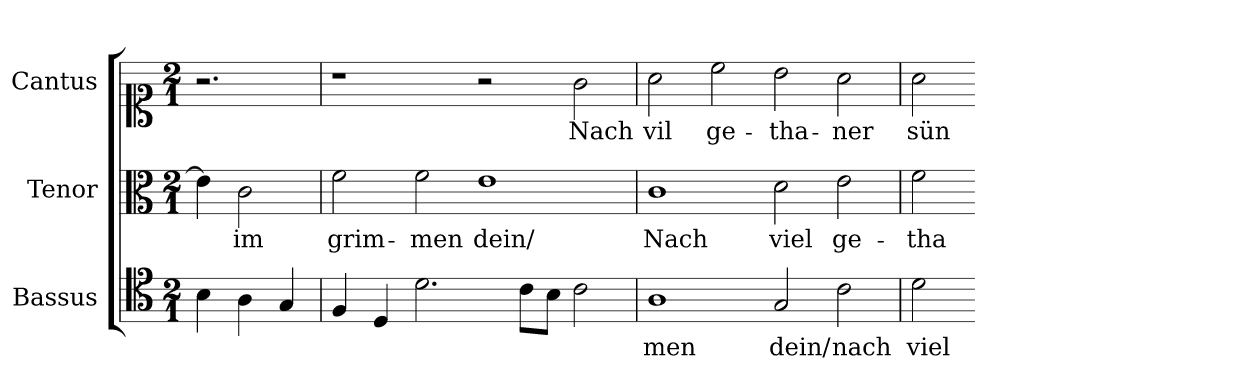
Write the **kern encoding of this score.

**kern	**text	**kern	**text	**kern	**text
*part3	*part3	*part2	*part2	*part1	*part1
*staff3	*staff3	*staff2	*staff2	*staff1	*staff1
*I"Bassus	*	*I"Tenor	*	*I"Cantus	*
*	*	*I'T	*	*	*
*clefC4	*	*clefC3	*	*clefC1	*
*k[]	*	*k[]	*	*k[]	*
*E:phr	*	*E:phr	*	*E:phr	*
*M2/1	*	*M2/1	*	*M2/1	*
*MM180	*	*MM180	*	*MM180	*
=	=	=	=	=	=
4B	.	4e]	.	2.r	.
4A	.	2c	im	.	.
4G	.	.	.	.	.
=12	=12	=12	=12	=12	=12
4F	.	2f	grim-	1r	.
4D	.	.	.	.	.
2.d	.	2fi	-men	.	.
.	.	1ei	dein/	2r	.
8c\L	.	.	.	.	.
8B\J	.	.	.	.	.
2c	.	.	.	2g	Nach
=13	=13	=13	=13	=13	=13
1A	-men	1ci	Nach	2a	vil
.	.	.	.	2cc	ge-
2G	dein/	2di	viel	2b	-tha-
2c	nach	2e	ge-	2a	-ner
=14	=14	=14	=14	=14	=14
2d	viel	2f	-tha-	2a	sün-
=-	=-	=-	=-	=-	=-
*-	*-	*-	*-	*-	*-
